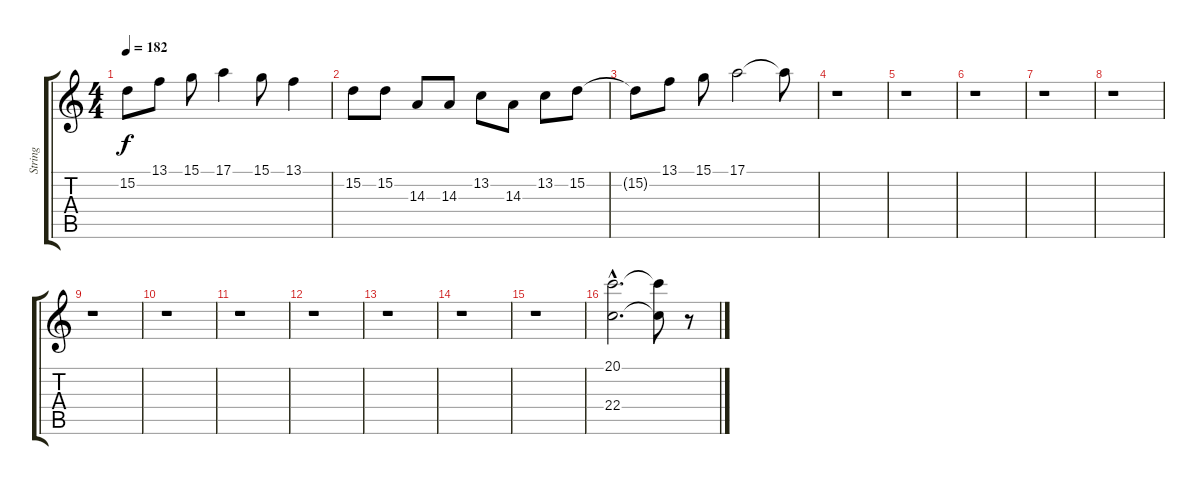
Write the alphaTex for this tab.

\track ("String" "String") {instrument stringensemble1}
\staff {score tabs}
\tuning (E4 B3 G3 D3 A2 E2) {hide}
\ts (4 4)
\tempo 182
\clef g2
\ks c
15.2{t}.8{dy f} 13.1.8 15.1.8 17.1.4 15.1.8 13.1.4 |
15.2.8 15.2.8 14.3.8 14.3.8 13.2.8 14.3.8 13.2.8 15.2.8 |
15.2{t}.8 13.1.8 15.1.8 17.1.2 17.1{t}.8 |
r.1 |
r.1 |
r.1 |
r.1 |
r.1 |
r.1 |
r.1 |
r.1 |
r.1 |
r.1 |
r.1 |
r.1 |
(20.1{hac} 22.4{hac}).2{d} (20.1{t} 22.4{t}).8 r.8
